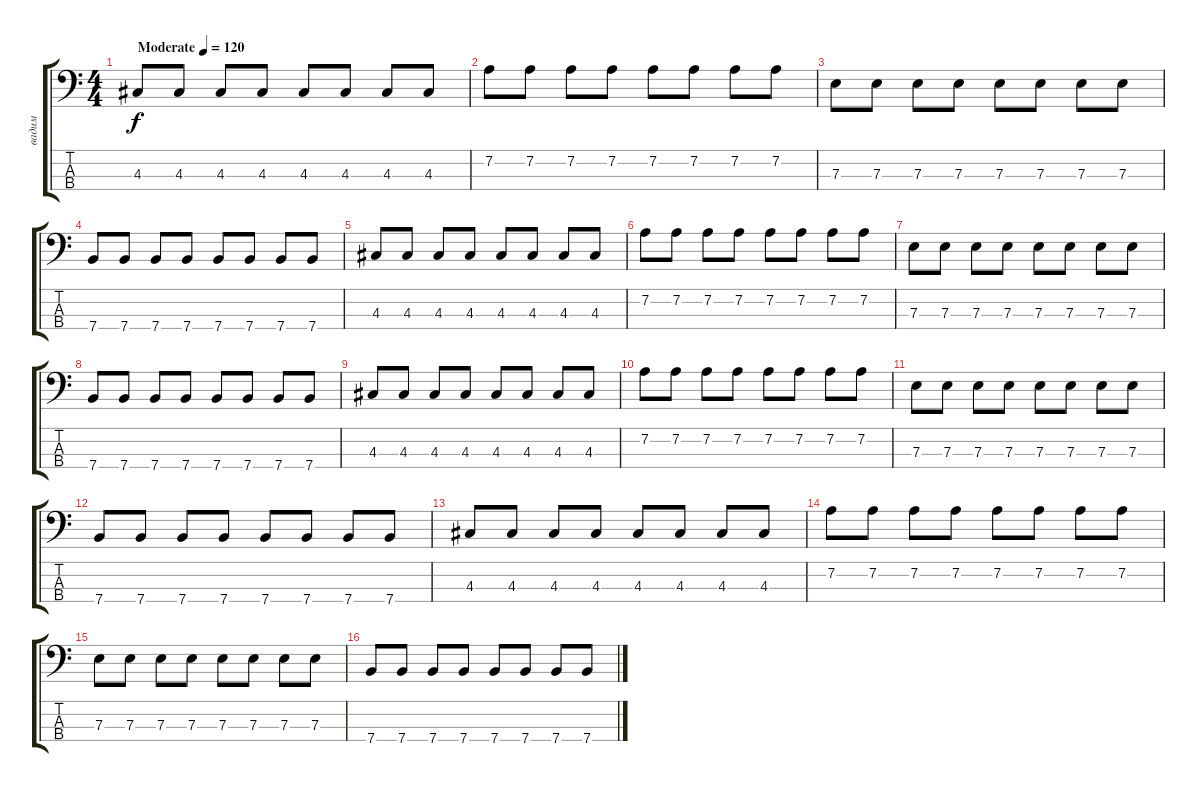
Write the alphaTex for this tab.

\track ("вадим" "вадим") {instrument electricbassfinger}
\staff {score tabs}
\tuning (G2 D2 A1 E1) {hide}
\ts (4 4)
\tempo (120 "Moderate")
\clef f4
\ks c
4.3.8{dy f instrument electricbassfinger} 4.3.8 4.3.8 4.3.8 4.3.8 4.3.8 4.3.8 4.3.8 |
7.2.8 7.2.8 7.2.8 7.2.8 7.2.8 7.2.8 7.2.8 7.2.8 |
7.3.8 7.3.8 7.3.8 7.3.8 7.3.8 7.3.8 7.3.8 7.3.8 |
7.4.8 7.4.8 7.4.8 7.4.8 7.4.8 7.4.8 7.4.8 7.4.8 |
4.3.8 4.3.8 4.3.8 4.3.8 4.3.8 4.3.8 4.3.8 4.3.8 |
7.2.8 7.2.8 7.2.8 7.2.8 7.2.8 7.2.8 7.2.8 7.2.8 |
7.3.8 7.3.8 7.3.8 7.3.8 7.3.8 7.3.8 7.3.8 7.3.8 |
7.4.8 7.4.8 7.4.8 7.4.8 7.4.8 7.4.8 7.4.8 7.4.8 |
4.3.8 4.3.8 4.3.8 4.3.8 4.3.8 4.3.8 4.3.8 4.3.8 |
7.2.8 7.2.8 7.2.8 7.2.8 7.2.8 7.2.8 7.2.8 7.2.8 |
7.3.8 7.3.8 7.3.8 7.3.8 7.3.8 7.3.8 7.3.8 7.3.8 |
7.4.8 7.4.8 7.4.8 7.4.8 7.4.8 7.4.8 7.4.8 7.4.8 |
4.3.8 4.3.8 4.3.8 4.3.8 4.3.8 4.3.8 4.3.8 4.3.8 |
7.2.8 7.2.8 7.2.8 7.2.8 7.2.8 7.2.8 7.2.8 7.2.8 |
7.3.8 7.3.8 7.3.8 7.3.8 7.3.8 7.3.8 7.3.8 7.3.8 |
7.4.8 7.4.8 7.4.8 7.4.8 7.4.8 7.4.8 7.4.8 7.4.8
